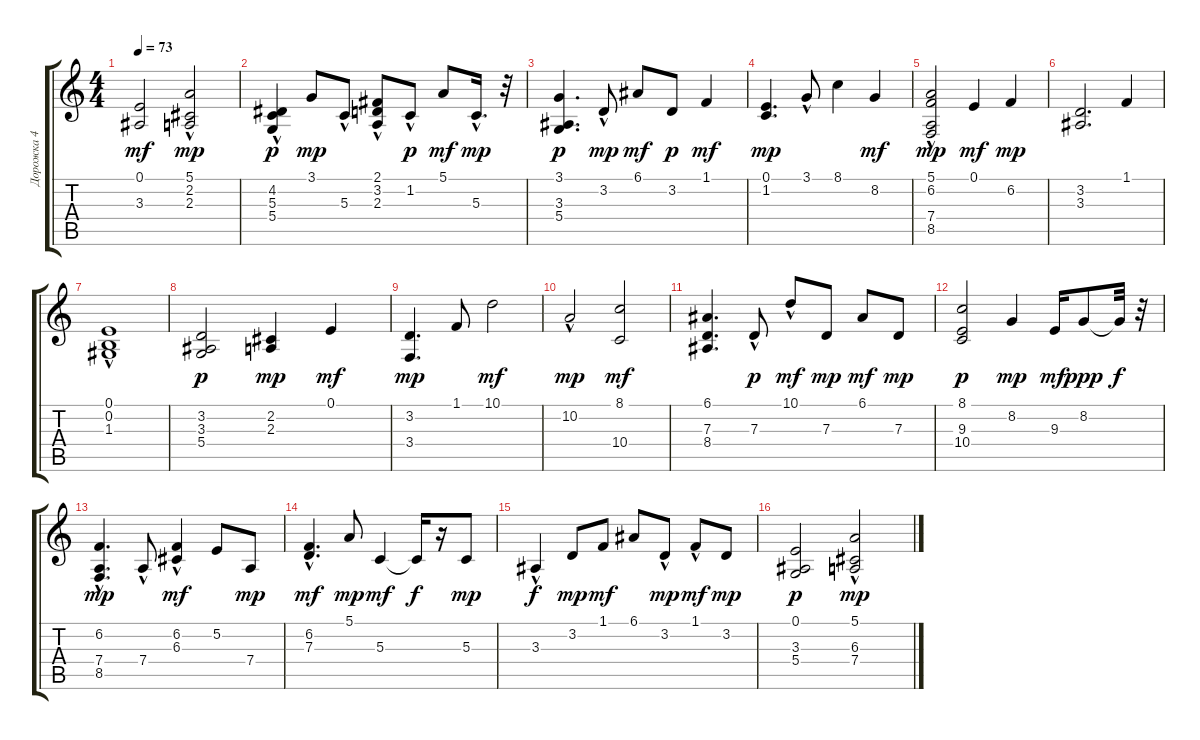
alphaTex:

\track ("Дорожка 4" "Дорожка 4") {instrument fx4atmosphere}
\staff {score tabs}
\tuning (E4 B3 G3 D3 A2 E2) {hide}
\ts (4 4)
\tempo 73
\clef g2
\ks c
(0.1 3.3).2{dy mf} (5.1 2.2{hac} 2.3{hac}).2{dy mp} |
(4.2{hac} 5.3 5.4).4{dy p} 3.1.8{dy mp} 5.3{hac}.8 (2.1 3.2{hac} 2.3{hac}).8 1.2{hac}.8{dy p} 5.1.8{dy mf} 5.3{hac}.16{d dy mp} r.32 |
(3.1 3.3 5.4).4{d dy p} 3.2{hac}.8{dy mp} 6.1.8{dy mf} 3.2.8{dy p} 1.1.4{dy mf} |
(0.1 1.2).4{d dy mp} 3.1{hac}.8 8.1.4 8.2.4{dy mf} |
(5.1 6.2 7.4{hac} 8.5).2{dy mp} 0.1.4{dy mf} 6.2.4{dy mp} |
(3.2 3.3).2{d} 1.1.4 |
(0.1 0.2 1.3{hac}).1 |
(3.2 3.3 5.4).2{dy p} (2.2 2.3).4{dy mp} 0.1.4{dy mf} |
(3.2 3.4).4{d dy mp} 1.1.8 10.1.2{dy mf} |
10.2{hac}.2{dy mp} (8.1 10.4).2{dy mf} |
(6.1 7.3 8.4).4{d} 7.3{hac}.8{dy p} 10.1{hac}.8{dy mf} 7.3.8{dy mp} 6.1.8{dy mf} 7.3.8{dy mp} |
(8.1 9.3 10.4).2{dy p} 8.2.4{dy mp} 9.3.16{dy mf} 8.2.8{dy ppp} 8.2{t}.32{dy f} r.32 |
(6.2{hac} 7.4 8.5).4{d dy mp} 7.4{hac}.8 (6.2 6.3{hac}).4{dy mf} 5.2.8 7.4.8{dy mp} |
(6.2{hac} 7.3{hac}).4{d dy mf} 5.1.8{dy mp} 5.3.4{dy mf} 5.3{t}.16{dy f} r.16 5.3.8{dy mp} |
3.3{hac}.4{dy f} 3.2.8{dy mp} 1.1.8{dy mf} 6.1.8 3.2{hac}.8{dy mp} 1.1{hac}.8{dy mf} 3.2.8{dy mp} |
(0.1 3.3 5.4).2{dy p} (5.1 6.3{hac} 7.4).2{dy mp}
